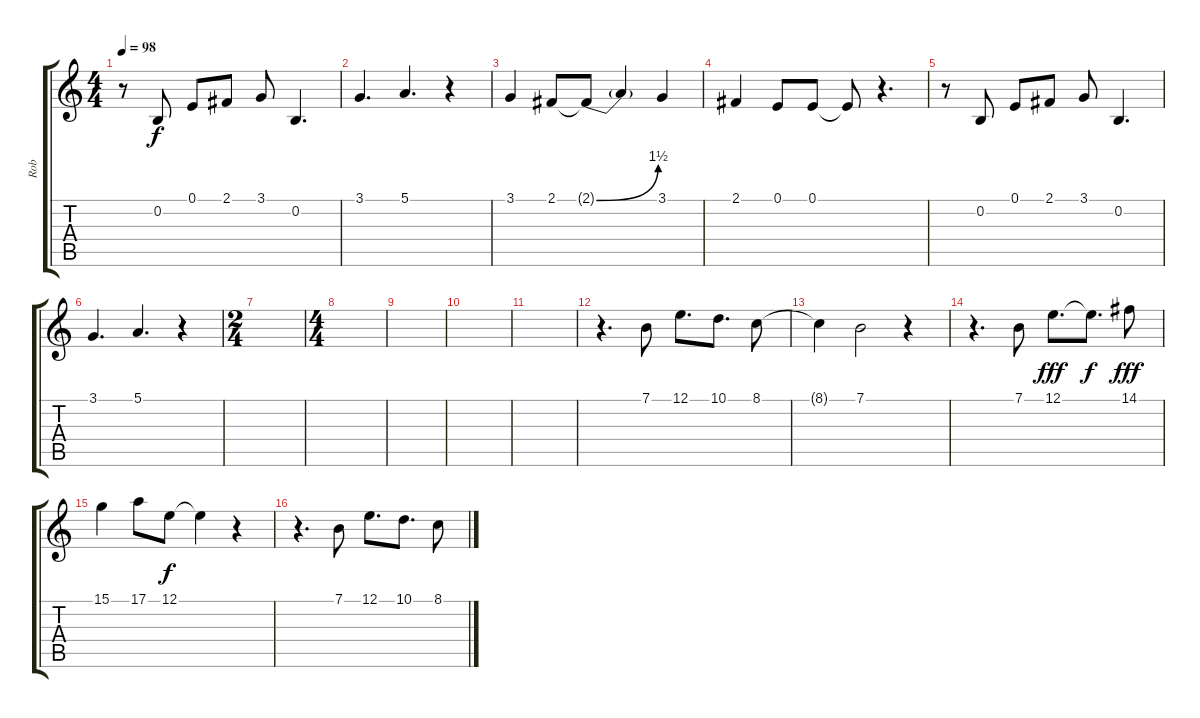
\track ("Rob" "Rob") {instrument lead2sawtooth}
\staff {score tabs}
\tuning (E4 B3 G3 D3 A2 E2) {hide}
\ts (4 4)
\tempo 98
\clef g2
\ks c
r.8{dy f} 0.2.8 0.1.8 2.1.8 3.1.8 0.2.4{d} |
3.1.4{d} 5.1.4{d} r.4 |
3.1.4 2.1.8 2.1{be (bend 0 0 60 6) t}.8 2.1{t}.4 3.1.4 |
2.1.4 0.1.8 0.1.8 0.1{t}.8 r.4{d} |
r.8 0.2.8 0.1.8 2.1.8 3.1.8 0.2.4{d} |
3.1.4{d} 5.1.4{d} r.4 |
\ts (2 4)
|
\ts (4 4)
|
|
|
|
r.4{d} 7.1.8 12.1.8{d} 10.1.8{d} 8.1.8 |
8.1{t}.4 7.1.2 r.4 |
r.4{d} 7.1.8 12.1.8{d dy fff} 12.1{t}.8{d dy f} 14.1.8{dy fff} |
15.1.4 17.1.8 12.1.8{dy f} 12.1{t}.4 r.4 |
r.4{d} 7.1.8 12.1.8{d} 10.1.8{d} 8.1.8
